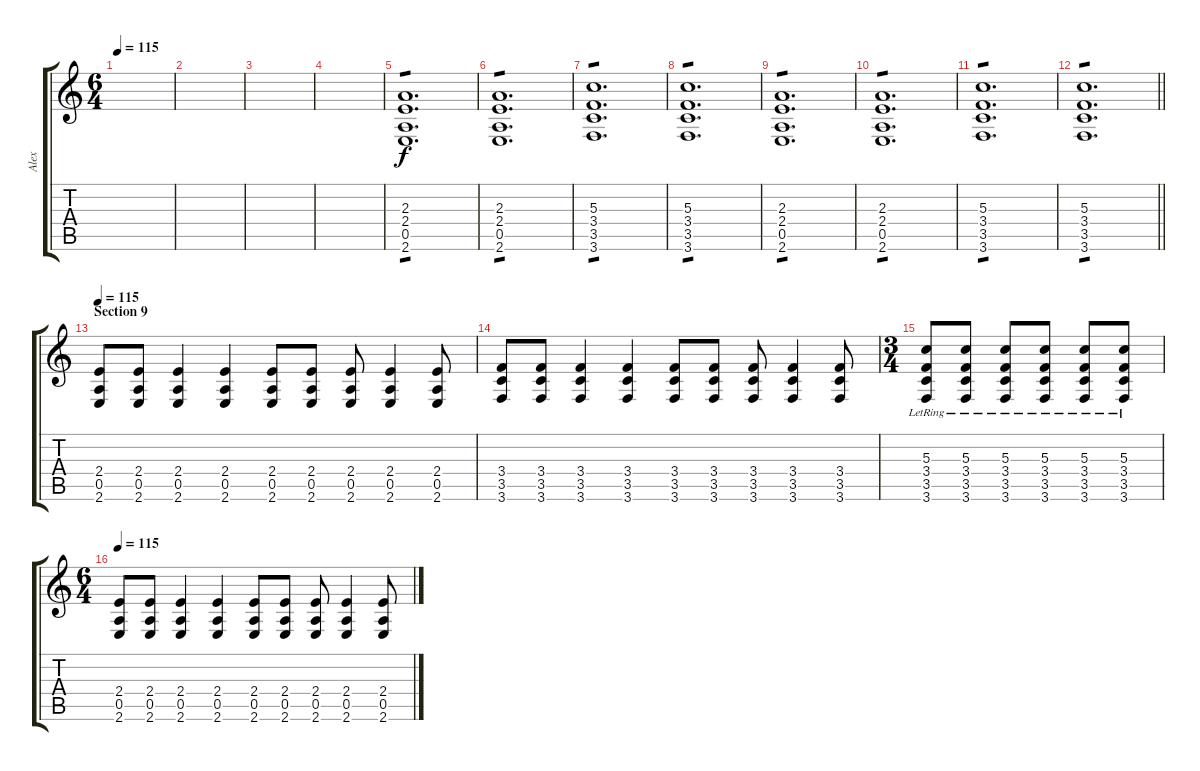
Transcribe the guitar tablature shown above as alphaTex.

\track ("Alex" "Alex") {instrument electricguitarjazz}
\staff {score tabs}
\tuning (E4 B3 G3 D3 A2 D2) {hide}
\ts (6 4)
\tempo 115
\clef g2
\ks c
|
|
|
|
(2.3 2.4 0.5 2.6).1{d tp 1} |
(2.3 2.4 0.5 2.6).1{d tp 1} |
(5.3 3.4 3.5 3.6).1{d tp 1} |
(5.3 3.4 3.5 3.6).1{d tp 1} |
(2.3 2.4 0.5 2.6).1{d tp 1} |
(2.3 2.4 0.5 2.6).1{d tp 1} |
(5.3 3.4 3.5 3.6).1{d tp 1} |
\barLineRight lightlight
(5.3 3.4 3.5 3.6).1{d tp 1} |
\section ("" "Section 9")
\tempo 115
(2.4 0.5 2.6).8{dy f} (2.4 0.5 2.6).8 (2.4 0.5 2.6).4 (2.4 0.5 2.6).4 (2.4 0.5 2.6).8 (2.4 0.5 2.6).8 (2.4 0.5 2.6).8 (2.4 0.5 2.6).4 (2.4 0.5 2.6).8 |
(3.4 3.5 3.6).8 (3.4 3.5 3.6).8 (3.4 3.5 3.6).4 (3.4 3.5 3.6).4 (3.4 3.5 3.6).8 (3.4 3.5 3.6).8 (3.4 3.5 3.6).8 (3.4 3.5 3.6).4 (3.4 3.5 3.6).8 |
\ts (3 4)
(5.3{lr} 3.4{lr} 3.5{lr} 3.6{lr}).8 (5.3{lr} 3.4{lr} 3.5{lr} 3.6{lr}).8 (5.3{lr} 3.4{lr} 3.5{lr} 3.6{lr}).8 (5.3{lr} 3.4{lr} 3.5{lr} 3.6{lr}).8 (5.3{lr} 3.4{lr} 3.5{lr} 3.6{lr}).8 (5.3{lr} 3.4{lr} 3.5{lr} 3.6{lr}).8 |
\ts (6 4)
\tempo 115
(2.4 0.5 2.6).8 (2.4 0.5 2.6).8 (2.4 0.5 2.6).4 (2.4 0.5 2.6).4 (2.4 0.5 2.6).8 (2.4 0.5 2.6).8 (2.4 0.5 2.6).8 (2.4 0.5 2.6).4 (2.4 0.5 2.6).8
